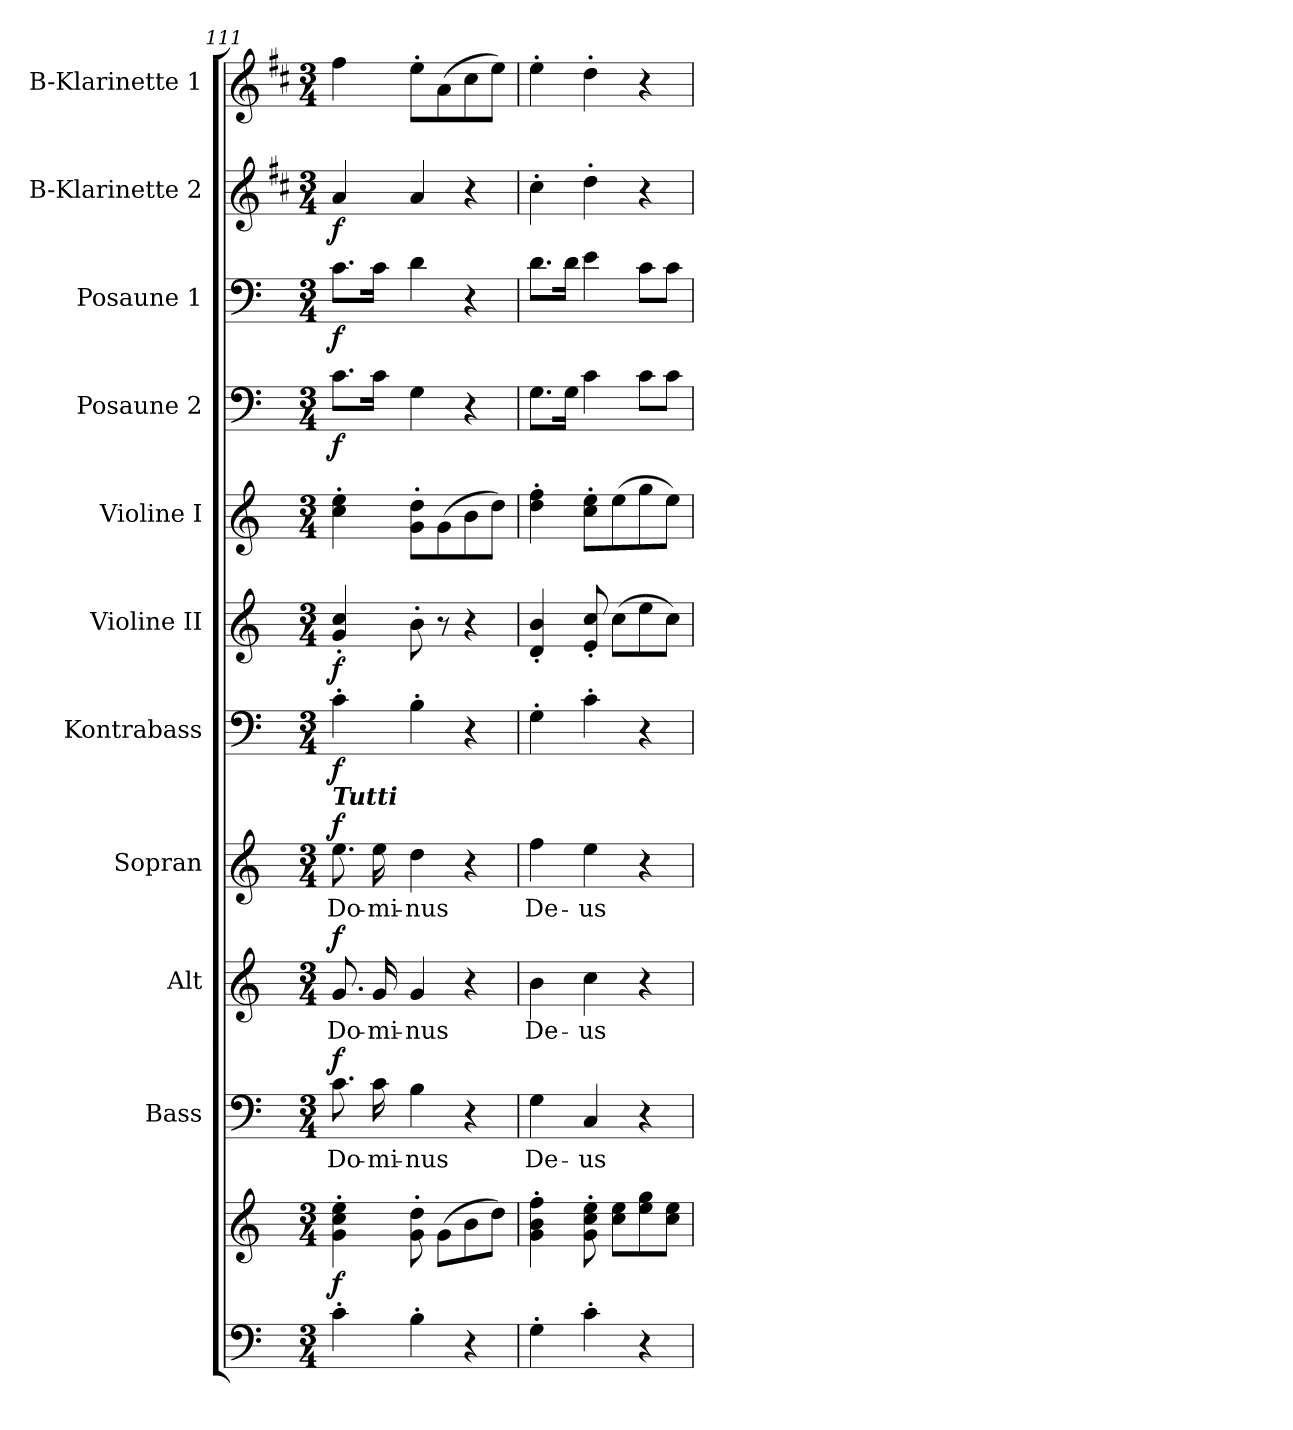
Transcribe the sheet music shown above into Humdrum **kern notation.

**kern	**kern	**dynam	**kern	**text	**dynam	**kern	**text	**dynam	**kern	**text	**dynam	**kern	**dynam	**kern	**dynam	**kern	**kern	**dynam	**kern	**dynam	**kern	**dynam	**kern
*part11	*part11	*part11	*part10	*part10	*part10	*part9	*part9	*part9	*part8	*part8	*part8	*part7	*part7	*part6	*part6	*part5	*part4	*part4	*part3	*part3	*part2	*part2	*part1
*staff12	*staff11	*staff11/12	*staff10	*staff10	*staff10	*staff9	*staff9	*staff9	*staff8	*staff8	*staff8	*staff7	*staff7	*staff6	*staff6	*staff5	*staff4	*staff4	*staff3	*staff3	*staff2	*staff2	*staff1
*	*	*	*I"Bass	*	*	*I"Alt	*	*	*I"Sopran	*	*	*I"Kontrabass	*	*I"Violine II	*	*I"Violine I	*I"Posaune 2	*	*I"Posaune 1	*	*I"B-Klarinette 2	*	*I"B-Klarinette 1
*	*	*	*I'B.	*	*	*I'A.	*	*	*I'S.	*	*	*I'Kb.	*	*I'Vl. II	*	*I'Vl. I	*I'Pos. 2	*	*I'Pos. 1	*	*I'B Kl. 2	*	*I'B Kl. 1
*clefF4	*clefG2	*	*clefF4	*	*	*clefG2	*	*	*clefG2	*	*	*clefF4	*	*clefG2	*	*clefG2	*clefF4	*	*clefF4	*	*clefG2	*	*clefG2
*	*	*	*	*	*	*	*	*	*	*	*	*ITrd7c12	*	*	*	*	*	*	*	*	*ITrd1c2	*	*ITrd1c2
*k[]	*k[]	*	*k[]	*	*	*k[]	*	*	*k[]	*	*	*k[]	*	*k[]	*	*k[]	*k[]	*	*k[]	*	*k[]	*	*k[]
*C:	*C:	*	*C:	*	*	*C:	*	*	*C:	*	*	*C:	*	*C:	*	*C:	*C:	*	*C:	*	*C:	*	*C:
*M3/4	*M3/4	*	*M3/4	*	*	*M3/4	*	*	*M3/4	*	*	*M3/4	*	*M3/4	*	*M3/4	*M3/4	*	*M3/4	*	*M3/4	*	*M3/4
=111	=111	=111	=111	=111	=111	=111	=111	=111	=111	=111	=111	=111	=111	=111	=111	=111	=111	=111	=111	=111	=111	=111	=111
!	!	!	!	!	!	!	!	!	!LO:TX:a:Bi:t=Tutti	!	!	!	!	!	!	!	!	!	!	!	!	!	!
!	!	!LO:DY:b	!	!LO:LY:b	!LO:DY:a	!	!LO:LY:b	!LO:DY:a	!	!LO:LY:b	!LO:DY:a	!	!LO:DY:b	!	!LO:DY:b	!	!	!LO:DY:b	!	!LO:DY:b	!	!LO:DY:b	!
4c'>\	4g\'> 4cc\'> 4ee\'>	f	8.c\	Do-	f	8.g/	Do-	f	8.ee\	Do-	f	4C'>\	f	4g/'< 4cc/'<	f	4cc\'> 4ee\'>	8.c\L	f	8.c\L	f	4g/	f	4ee\
!	!	!	!	!LO:LY:b	!	!	!LO:LY:b	!	!	!LO:LY:b	!	!	!	!	!	!	!	!	!	!	!	!	!
.	.	.	16c\	-mi-	.	16g/	-mi-	.	16ee\	-mi-	.	.	.	.	.	.	16c\Jk	.	16c\Jk	.	.	.	.
!	!	!	!	!LO:LY:b	!	!	!LO:LY:b	!	!	!LO:LY:b	!	!	!	!	!	!	!	!	!	!	!	!	!
4B'>\	8g\'> 8dd\'>	.	4B\	-nus	.	4g/	-nus	.	4dd\	-nus	.	4BB'>\	.	8b'>\	.	8g\'> 8dd\'>L	4G\	.	4d\	.	4g/	.	8dd'>\L
.	(>8g\L	.	.	.	.	.	.	.	.	.	.	.	.	8r	.	(>8g\	.	.	.	.	.	.	(>8g\
4r	8b\	.	4r	.	.	4r	.	.	4r	.	.	4r	.	4r	.	8b\	4r	.	4r	.	4r	.	8b\
.	8dd\J)	.	.	.	.	.	.	.	.	.	.	.	.	.	.	8dd\J)	.	.	.	.	.	.	8dd\J)
!!LO:PB:g=z
=112	=112	=112	=112	=112	=112	=112	=112	=112	=112	=112	=112	=112	=112	=112	=112	=112	=112	=112	=112	=112	=112	=112	=112
!	!	!	!	!LO:LY:b	!	!	!LO:LY:b	!	!	!LO:LY:b	!	!	!	!	!	!	!	!	!	!	!	!	!
4G'>\	4g\'> 4b\'> 4ff\'>	.	4G\	De-	.	4b\	De-	.	4ff\	De-	.	4GG'>\	.	4d/'< 4b/'<	.	4dd\'> 4ff\'>	8.G\L	.	8.d\L	.	4b'>\	.	4dd'>\
.	.	.	.	.	.	.	.	.	.	.	.	.	.	.	.	.	16G\Jk	.	16d\Jk	.	.	.	.
!	!	!	!	!LO:LY:b	!	!	!LO:LY:b	!	!	!LO:LY:b	!	!	!	!	!	!	!	!	!	!	!	!	!
4c'>\	8g\'> 8cc\'> 8ee\'>	.	4C/	-us	.	4cc\	-us	.	4ee\	-us	.	4C'>\	.	8e/'< 8cc/'<	.	8cc\'> 8ee\'>L	4c\	.	4e\	.	4cc'>\	.	4cc'>\
.	8cc\ 8ee\L	.	.	.	.	.	.	.	.	.	.	.	.	(>8cc\L	.	(>8ee\	.	.	.	.	.	.	.
4r	8ee\ 8gg\	.	4r	.	.	4r	.	.	4r	.	.	4r	.	8ee\	.	8gg\	8c\L	.	8c\L	.	4r	.	4r
.	8cc\ 8ee\J	.	.	.	.	.	.	.	.	.	.	.	.	8cc\J)	.	8ee\J)	8c\J	.	8c\J	.	.	.	.
=	=	=	=	=	=	=	=	=	=	=	=	=	=	=	=	=	=	=	=	=	=	=	=
*-	*-	*-	*-	*-	*-	*-	*-	*-	*-	*-	*-	*-	*-	*-	*-	*-	*-	*-	*-	*-	*-	*-	*-
